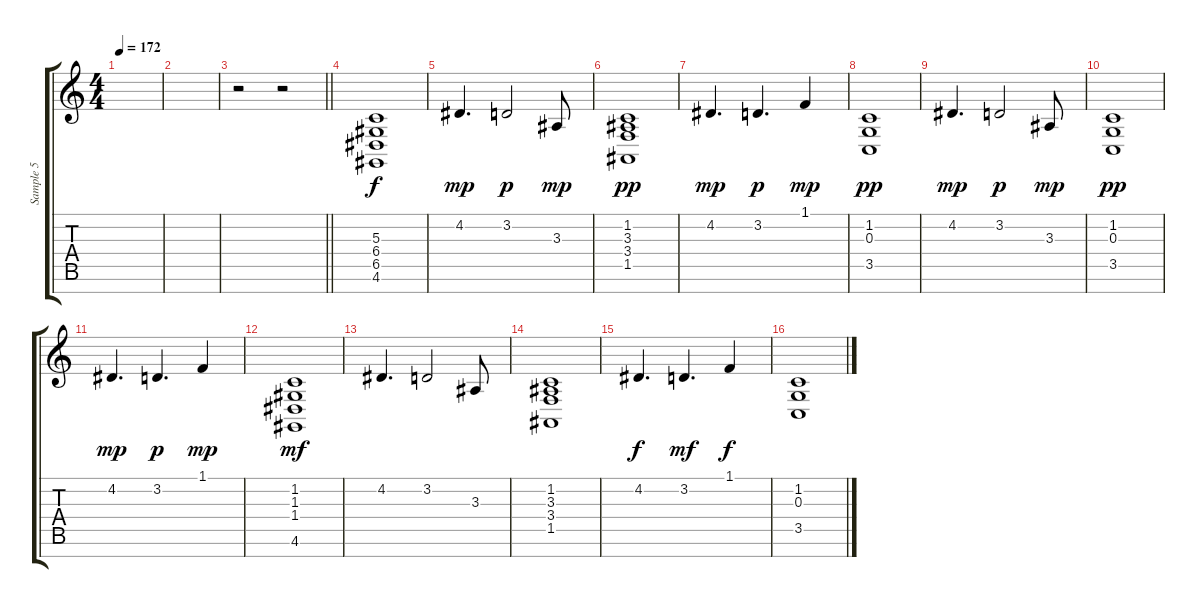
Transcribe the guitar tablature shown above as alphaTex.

\track ("Sample 5" "Sample 5") {instrument lead1square}
\staff {score tabs}
\tuning (E4 B3 G3 D3 A2 E2 B1) {hide}
\ts (4 4)
\tempo 172
\clef g2
\ks c
|
|
\barLineRight lightlight
r.2 r.2 |
\section ("" " ")
(5.3 6.4 6.5 4.6).1 |
4.2.4{d dy mp} 3.2.2{dy p} 3.3.8{dy mp} |
(1.2 3.3 3.4 1.5).1{dy pp} |
4.2.4{d dy mp} 3.2.4{d dy p} 1.1.4{dy mp} |
(1.2 0.3 3.5).1{dy pp} |
4.2.4{d dy mp} 3.2.2{dy p} 3.3.8{dy mp} |
(1.2 0.3 3.5).1{dy pp} |
4.2.4{d dy mp} 3.2.4{d dy p} 1.1.4{dy mp} |
(1.2 1.3 1.4 4.6).1{dy mf} |
4.2.4{d} 3.2.2 3.3.8 |
(1.2 3.3 3.4 1.5).1 |
4.2.4{d dy f} 3.2.4{d dy mf} 1.1.4{dy f} |
(1.2 0.3 3.5).1
